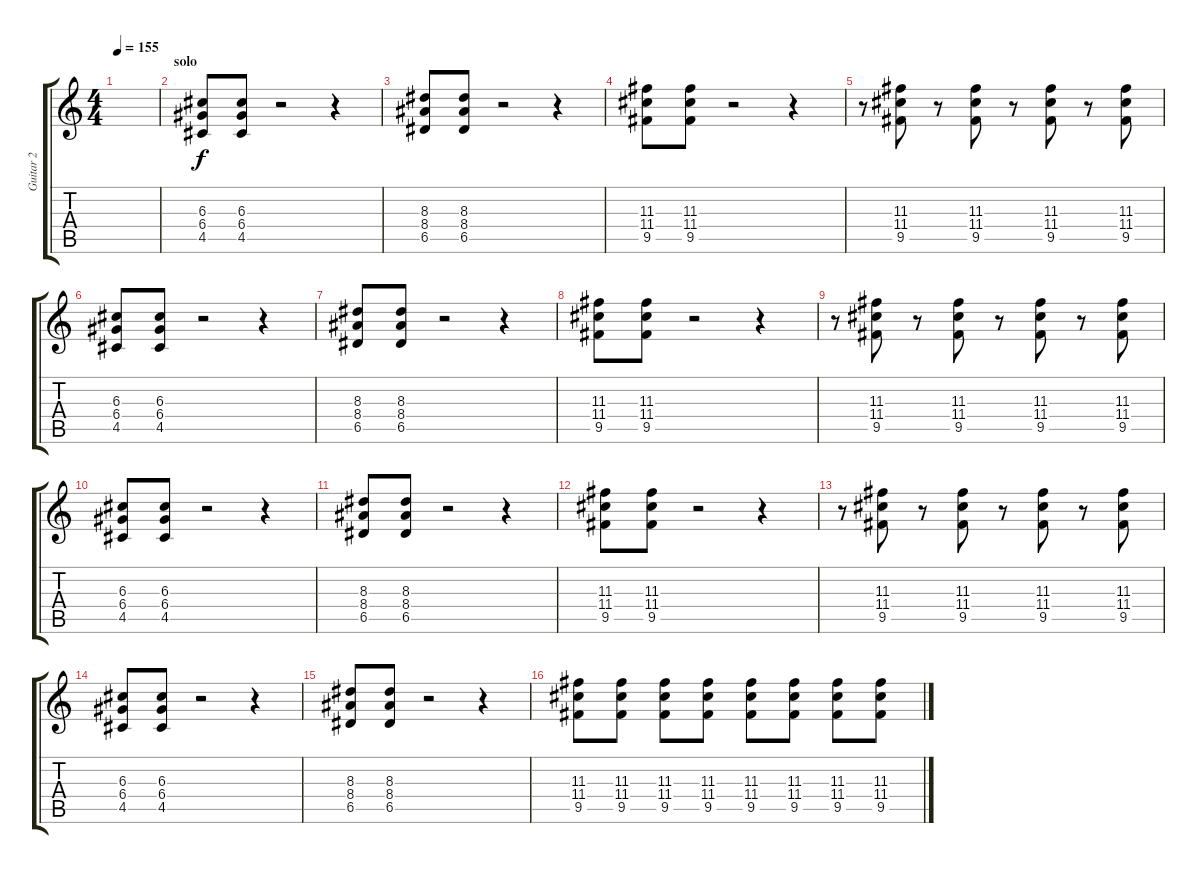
\track ("Guitar 2" "Guitar 2") {instrument distortionguitar}
\staff {score tabs}
\tuning (E4 B3 G3 D3 A2 E2) {hide}
\ts (4 4)
\tempo 155
\clef g2
\ks c
|
\section ("" "solo")
(6.3 6.4 4.5).8 (6.3 6.4 4.5).8 r.2 r.4 |
(8.3 8.4 6.5).8 (8.3 8.4 6.5).8 r.2 r.4 |
(11.3 11.4 9.5).8 (11.3 11.4 9.5).8 r.2 r.4 |
r.8 (11.3 11.4 9.5).8 r.8 (11.3 11.4 9.5).8 r.8 (11.3 11.4 9.5).8 r.8 (11.3 11.4 9.5).8 |
(6.3 6.4 4.5).8 (6.3 6.4 4.5).8 r.2 r.4 |
(8.3 8.4 6.5).8 (8.3 8.4 6.5).8 r.2 r.4 |
(11.3 11.4 9.5).8 (11.3 11.4 9.5).8 r.2 r.4 |
r.8 (11.3 11.4 9.5).8 r.8 (11.3 11.4 9.5).8 r.8 (11.3 11.4 9.5).8 r.8 (11.3 11.4 9.5).8 |
(6.3 6.4 4.5).8 (6.3 6.4 4.5).8 r.2 r.4 |
(8.3 8.4 6.5).8 (8.3 8.4 6.5).8 r.2 r.4 |
(11.3 11.4 9.5).8 (11.3 11.4 9.5).8 r.2 r.4 |
r.8 (11.3 11.4 9.5).8 r.8 (11.3 11.4 9.5).8 r.8 (11.3 11.4 9.5).8 r.8 (11.3 11.4 9.5).8 |
(6.3 6.4 4.5).8 (6.3 6.4 4.5).8 r.2 r.4 |
(8.3 8.4 6.5).8 (8.3 8.4 6.5).8 r.2 r.4 |
(11.3 11.4 9.5).8 (11.3 11.4 9.5).8 (11.3 11.4 9.5).8 (11.3 11.4 9.5).8 (11.3 11.4 9.5).8 (11.3 11.4 9.5).8 (11.3 11.4 9.5).8 (11.3 11.4 9.5).8
